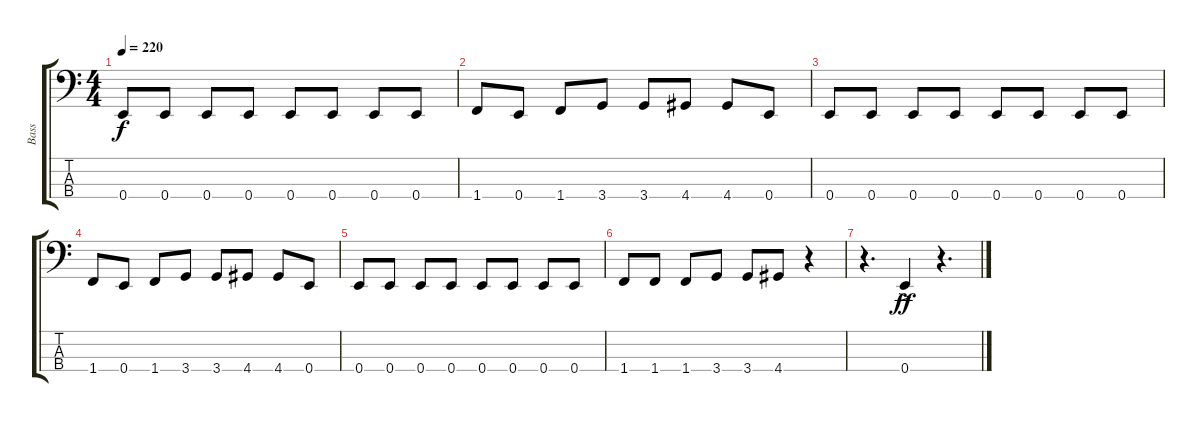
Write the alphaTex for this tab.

\track ("Bass" "Bass") {instrument electricbasspick}
\staff {score tabs}
\tuning (G2 D2 A1 E1) {hide}
\ts (4 4)
\tempo 220
\clef f4
\ks c
0.4.8{dy f} 0.4.8 0.4.8 0.4.8 0.4.8 0.4.8 0.4.8 0.4.8 |
1.4.8 0.4.8 1.4.8 3.4.8 3.4.8 4.4.8 4.4.8 0.4.8 |
0.4.8 0.4.8 0.4.8 0.4.8 0.4.8 0.4.8 0.4.8 0.4.8 |
1.4.8 0.4.8 1.4.8 3.4.8 3.4.8 4.4.8 4.4.8 0.4.8 |
0.4.8 0.4.8 0.4.8 0.4.8 0.4.8 0.4.8 0.4.8 0.4.8 |
1.4.8 1.4.8 1.4.8 3.4.8 3.4.8 4.4.8 r.4 |
r.4{d} 0.4{ac}.4{dy ff} r.4{d}
